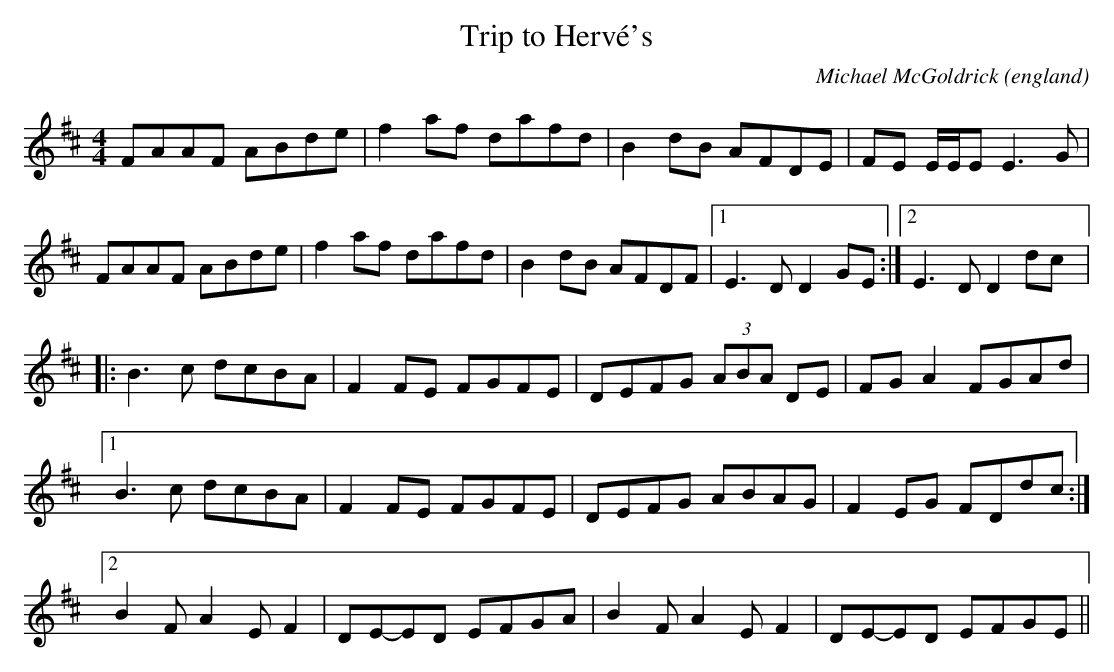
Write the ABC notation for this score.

X:1
T:Trip to Hervé's
O:england
M:4/4
L:1/8
C:Michael McGoldrick
K:D
FAAF ABde | f2af dafd | B2dB AFDE | FE E/2E/2E E3G |
FAAF ABde | f2af dafd | B2dB AFDF |1 E3D D2GE :|2 E3D D2dc |:
B3c dcBA | F2FE FGFE | DEFG (3ABA DE | FGA2 FGAd |1
B3c dcBA | F2FE FGFE | DEFG ABAG | F2EG FDdc :|2
B2 FA2E F2 | DE-ED EFGA | B2 FA2E F2 | DE-ED EFGE ||
